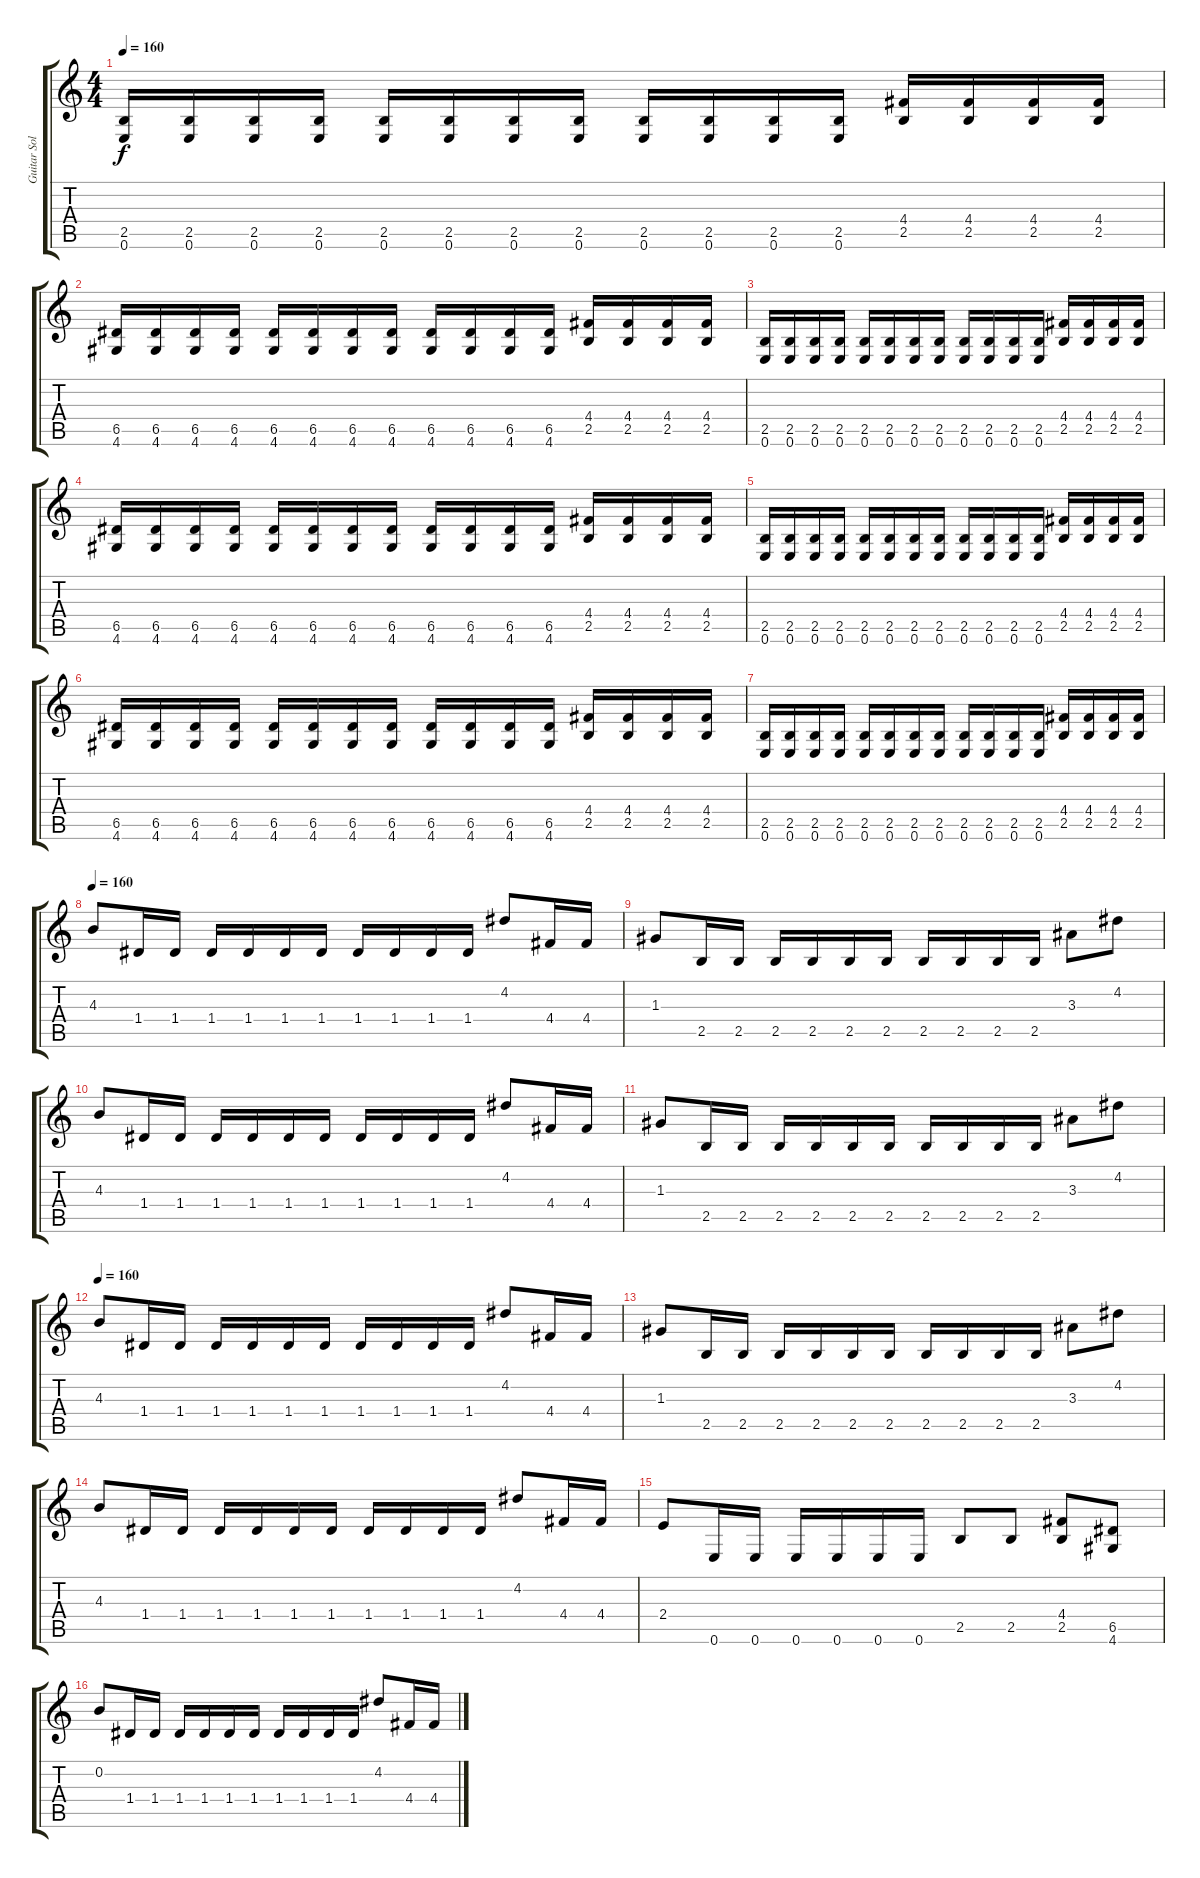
\track ("Guitar Solo" "Guitar Sol") {instrument overdrivenguitar}
\staff {score tabs}
\tuning (E4 B3 G3 D3 A2 E2) {hide}
\ts (4 4)
\tempo 160
\clef g2
\ks c
(2.5 0.6).16{dy f} (2.5 0.6).16 (2.5 0.6).16 (2.5 0.6).16 (2.5 0.6).16 (2.5 0.6).16 (2.5 0.6).16 (2.5 0.6).16 (2.5 0.6).16 (2.5 0.6).16 (2.5 0.6).16 (2.5 0.6).16 (4.4 2.5).16 (4.4 2.5).16 (4.4 2.5).16 (4.4 2.5).16 |
(6.5 4.6).16 (6.5 4.6).16 (6.5 4.6).16 (6.5 4.6).16 (6.5 4.6).16 (6.5 4.6).16 (6.5 4.6).16 (6.5 4.6).16 (6.5 4.6).16 (6.5 4.6).16 (6.5 4.6).16 (6.5 4.6).16 (4.4 2.5).16 (4.4 2.5).16 (4.4 2.5).16 (4.4 2.5).16 |
(2.5 0.6).16 (2.5 0.6).16 (2.5 0.6).16 (2.5 0.6).16 (2.5 0.6).16 (2.5 0.6).16 (2.5 0.6).16 (2.5 0.6).16 (2.5 0.6).16 (2.5 0.6).16 (2.5 0.6).16 (2.5 0.6).16 (4.4 2.5).16 (4.4 2.5).16 (4.4 2.5).16 (4.4 2.5).16 |
(6.5 4.6).16 (6.5 4.6).16 (6.5 4.6).16 (6.5 4.6).16 (6.5 4.6).16 (6.5 4.6).16 (6.5 4.6).16 (6.5 4.6).16 (6.5 4.6).16 (6.5 4.6).16 (6.5 4.6).16 (6.5 4.6).16 (4.4 2.5).16 (4.4 2.5).16 (4.4 2.5).16 (4.4 2.5).16 |
(2.5 0.6).16 (2.5 0.6).16 (2.5 0.6).16 (2.5 0.6).16 (2.5 0.6).16 (2.5 0.6).16 (2.5 0.6).16 (2.5 0.6).16 (2.5 0.6).16 (2.5 0.6).16 (2.5 0.6).16 (2.5 0.6).16 (4.4 2.5).16 (4.4 2.5).16 (4.4 2.5).16 (4.4 2.5).16 |
(6.5 4.6).16 (6.5 4.6).16 (6.5 4.6).16 (6.5 4.6).16 (6.5 4.6).16 (6.5 4.6).16 (6.5 4.6).16 (6.5 4.6).16 (6.5 4.6).16 (6.5 4.6).16 (6.5 4.6).16 (6.5 4.6).16 (4.4 2.5).16 (4.4 2.5).16 (4.4 2.5).16 (4.4 2.5).16 |
(2.5 0.6).16 (2.5 0.6).16 (2.5 0.6).16 (2.5 0.6).16 (2.5 0.6).16 (2.5 0.6).16 (2.5 0.6).16 (2.5 0.6).16 (2.5 0.6).16 (2.5 0.6).16 (2.5 0.6).16 (2.5 0.6).16 (4.4 2.5).16 (4.4 2.5).16 (4.4 2.5).16 (4.4 2.5).16 |
\tempo 160
4.3.8 1.4.16 1.4.16 1.4.16 1.4.16 1.4.16 1.4.16 1.4.16 1.4.16 1.4.16 1.4.16 4.2.8 4.4.16 4.4.16 |
1.3.8 2.5.16 2.5.16 2.5.16 2.5.16 2.5.16 2.5.16 2.5.16 2.5.16 2.5.16 2.5.16 3.3.8 4.2.8 |
4.3.8 1.4.16 1.4.16 1.4.16 1.4.16 1.4.16 1.4.16 1.4.16 1.4.16 1.4.16 1.4.16 4.2.8 4.4.16 4.4.16 |
1.3.8 2.5.16 2.5.16 2.5.16 2.5.16 2.5.16 2.5.16 2.5.16 2.5.16 2.5.16 2.5.16 3.3.8 4.2.8 |
\tempo 160
4.3.8 1.4.16 1.4.16 1.4.16 1.4.16 1.4.16 1.4.16 1.4.16 1.4.16 1.4.16 1.4.16 4.2.8 4.4.16 4.4.16 |
1.3.8 2.5.16 2.5.16 2.5.16 2.5.16 2.5.16 2.5.16 2.5.16 2.5.16 2.5.16 2.5.16 3.3.8 4.2.8 |
4.3.8 1.4.16 1.4.16 1.4.16 1.4.16 1.4.16 1.4.16 1.4.16 1.4.16 1.4.16 1.4.16 4.2.8 4.4.16 4.4.16 |
2.4.8 0.6.16 0.6.16 0.6.16 0.6.16 0.6.16 0.6.16 2.5.8 2.5.8 (4.4 2.5).8 (6.5 4.6).8 |
0.2.8 1.4.16 1.4.16 1.4.16 1.4.16 1.4.16 1.4.16 1.4.16 1.4.16 1.4.16 1.4.16 4.2.8 4.4.16 4.4.16
